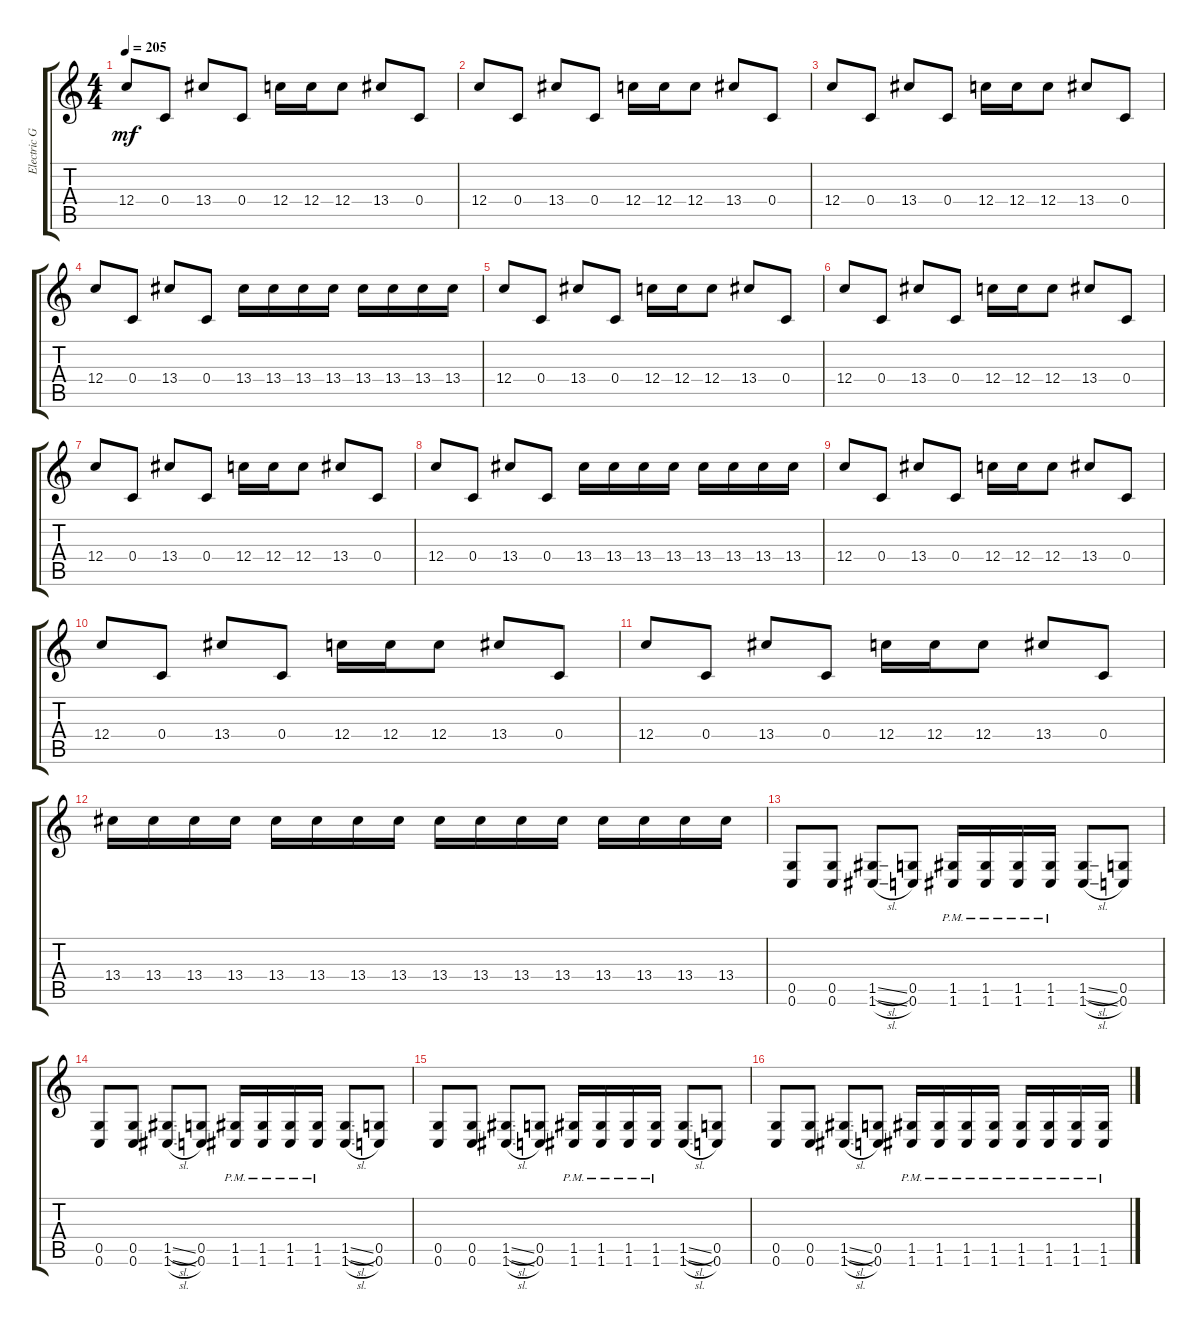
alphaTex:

\track ("Electric Guitar" "Electric G") {instrument distortionguitar}
\staff {score tabs}
\tuning (D4 A3 F3 C3 G2 C2) {hide}
\ts (4 4)
\tempo 205
\clef g2
\ks c
12.4.8{dy mf instrument distortionguitar} 0.4.8 13.4.8 0.4.8 12.4.16 12.4.16 12.4.8 13.4.8 0.4.8 |
12.4.8 0.4.8 13.4.8 0.4.8 12.4.16 12.4.16 12.4.8 13.4.8 0.4.8 |
12.4.8 0.4.8 13.4.8 0.4.8 12.4.16 12.4.16 12.4.8 13.4.8 0.4.8 |
12.4.8 0.4.8 13.4.8 0.4.8 13.4.16 13.4.16 13.4.16 13.4.16 13.4.16 13.4.16 13.4.16 13.4.16 |
12.4.8 0.4.8 13.4.8 0.4.8 12.4.16 12.4.16 12.4.8 13.4.8 0.4.8 |
12.4.8 0.4.8 13.4.8 0.4.8 12.4.16 12.4.16 12.4.8 13.4.8 0.4.8 |
12.4.8 0.4.8 13.4.8 0.4.8 12.4.16 12.4.16 12.4.8 13.4.8 0.4.8 |
12.4.8 0.4.8 13.4.8 0.4.8 13.4.16 13.4.16 13.4.16 13.4.16 13.4.16 13.4.16 13.4.16 13.4.16 |
12.4.8 0.4.8 13.4.8 0.4.8 12.4.16 12.4.16 12.4.8 13.4.8 0.4.8 |
12.4.8 0.4.8 13.4.8 0.4.8 12.4.16 12.4.16 12.4.8 13.4.8 0.4.8 |
12.4.8 0.4.8 13.4.8 0.4.8 12.4.16 12.4.16 12.4.8 13.4.8 0.4.8 |
13.4.16 13.4.16 13.4.16 13.4.16 13.4.16 13.4.16 13.4.16 13.4.16 13.4.16 13.4.16 13.4.16 13.4.16 13.4.16 13.4.16 13.4.16 13.4.16 |
(0.5 0.6).8 (0.5 0.6).8 (1.5{sl} 1.6{sl}).8 (0.5 0.6).8 (1.5{pm} 1.6{pm}).16 (1.5{pm} 1.6{pm}).16 (1.5{pm} 1.6{pm}).16 (1.5{pm} 1.6{pm}).16 (1.5{sl} 1.6{sl}).8 (0.5 0.6).8 |
(0.5 0.6).8 (0.5 0.6).8 (1.5{sl} 1.6{sl}).8 (0.5 0.6).8 (1.5{pm} 1.6{pm}).16 (1.5{pm} 1.6{pm}).16 (1.5{pm} 1.6{pm}).16 (1.5{pm} 1.6{pm}).16 (1.5{sl} 1.6{sl}).8 (0.5 0.6).8 |
(0.5 0.6).8 (0.5 0.6).8 (1.5{sl} 1.6{sl}).8 (0.5 0.6).8 (1.5{pm} 1.6{pm}).16 (1.5{pm} 1.6{pm}).16 (1.5{pm} 1.6{pm}).16 (1.5{pm} 1.6{pm}).16 (1.5{sl} 1.6{sl}).8 (0.5 0.6).8 |
(0.5 0.6).8 (0.5 0.6).8 (1.5{sl} 1.6{sl}).8 (0.5 0.6).8 (1.5{pm} 1.6{pm}).16 (1.5{pm} 1.6{pm}).16 (1.5{pm} 1.6{pm}).16 (1.5{pm} 1.6{pm}).16 (1.5{pm} 1.6{pm}).16 (1.5{pm} 1.6{pm}).16 (1.5{pm} 1.6{pm}).16 (1.5{pm} 1.6{pm}).16
